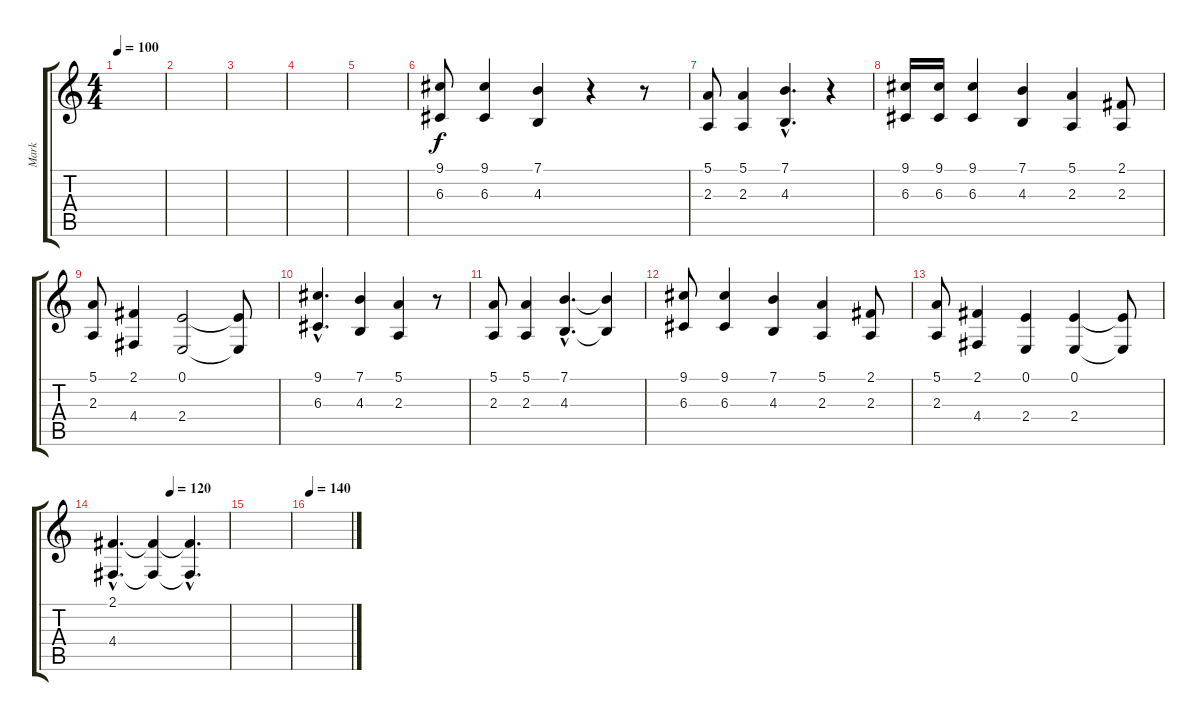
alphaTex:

\track ("Mark" "Mark") {instrument choiraahs}
\staff {score tabs}
\tuning (E4 B3 G3 D3 A2 E2) {hide}
\ts (4 4)
\tempo 100
\clef g2
\ks c
|
|
|
|
|
(9.1 6.3).8 (9.1 6.3).4 (7.1 4.3).4 r.4 r.8 |
(5.1 2.3).8 (5.1 2.3).4 (7.1{hac} 4.3{hac}).4{d} r.4 |
(9.1 6.3).16 (9.1 6.3).16 (9.1 6.3).4 (7.1 4.3).4 (5.1 2.3).4 (2.1 2.3).8 |
(5.1 2.3).8 (2.1 4.4).4 (0.1 2.4).2 (0.1{t} 2.4{t}).8 |
(9.1{hac} 6.3{hac}).4{d} (7.1 4.3).4 (5.1 2.3).4 r.8 |
(5.1 2.3).8 (5.1 2.3).4 (7.1{hac} 4.3{hac}).4{d} (7.1{t} 4.3{t}).4 |
(9.1 6.3).8 (9.1 6.3).4 (7.1 4.3).4 (5.1 2.3).4 (2.1 2.3).8 |
(5.1 2.3).8 (2.1 4.4).4 (0.1 2.4).4 (0.1 2.4).4 (0.1{t} 2.4{t}).8 |
\tempo (120 0.5)
(2.1{hac} 4.4{hac}).4{d volume 0} (2.1{t} 4.4{t}).4 (2.1{hac t} 4.4{hac t}).4{d} |
|
\tempo 140
